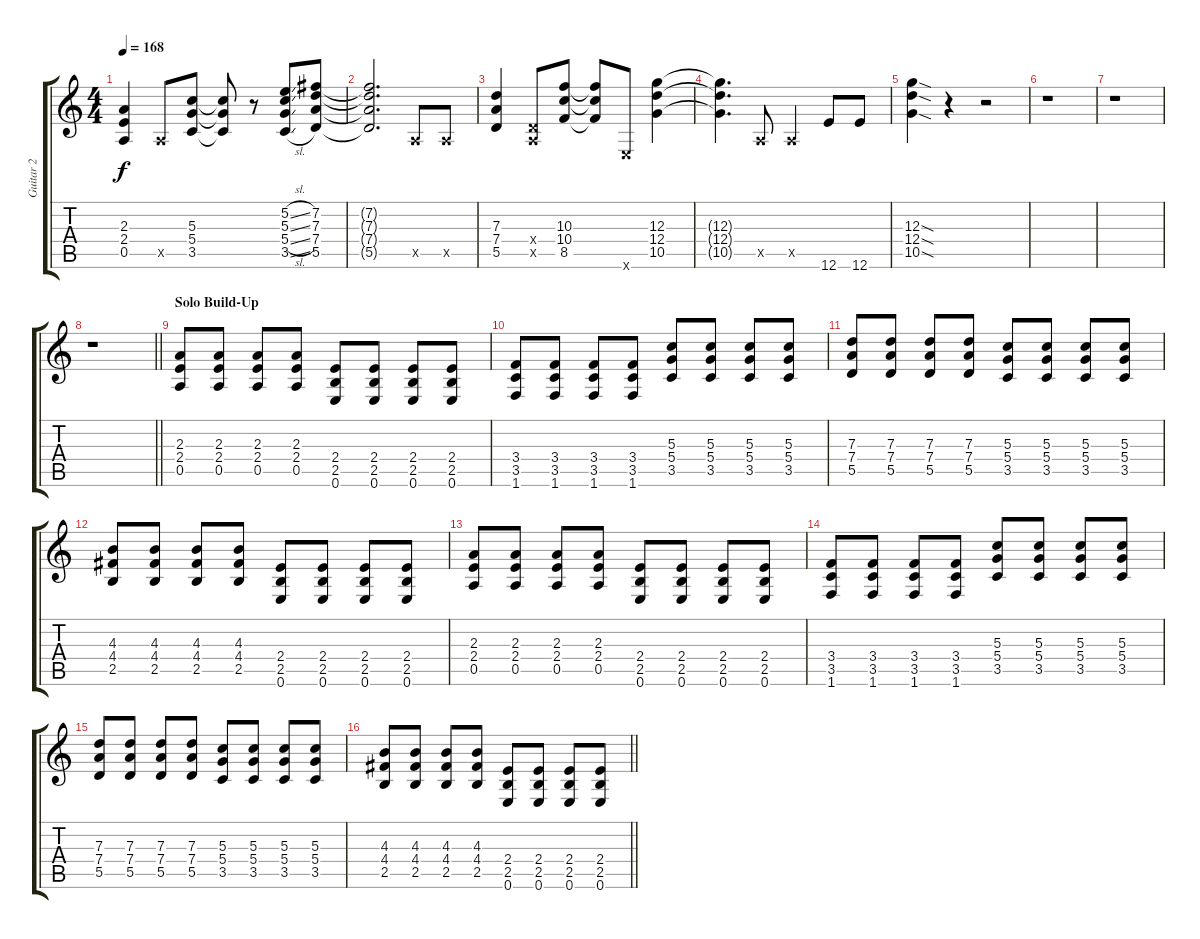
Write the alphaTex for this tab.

\track ("Guitar 2" "Guitar 2") {instrument distortionguitar}
\staff {score tabs}
\tuning (E4 B3 G3 D3 A2 E2) {hide}
\ts (4 4)
\tempo 168
\clef g2
\ks c
(2.3 2.4 0.5).4{dy f} 0.5{x}.8 (5.3 5.4 3.5).8 (5.3{t} 5.4{t} 3.5{t}).8 r.8 (5.2{sl} 5.3{sl} 5.4{sl} 3.5{sl}).8 (7.2 7.3 7.4 5.5).8 |
(7.2{t} 7.3{t} 7.4{t} 5.5{t}).2{d} 0.5{x}.8 0.5{x}.8 |
(7.3 7.4 5.5).4 (0.4{x} 0.5{x}).8 (10.3 10.4 8.5).8 (10.3{t} 10.4{t} 8.5{t}).8 0.6{x}.8 (12.3 12.4 10.5).4 |
(12.3{t} 12.4{t} 10.5{t}).4{d} 0.5{x}.8 0.5{x}.4 12.6.8 12.6.8 |
(12.3{sod} 12.4{sod} 10.5{sod}).4 r.4 r.2 |
r.1 |
r.1 |
\barLineRight lightlight
r.1 |
\section ("" "Solo Build-Up")
(2.3 2.4 0.5).8 (2.3 2.4 0.5).8 (2.3 2.4 0.5).8 (2.3 2.4 0.5).8 (2.4 2.5 0.6).8 (2.4 2.5 0.6).8 (2.4 2.5 0.6).8 (2.4 2.5 0.6).8 |
(3.4 3.5 1.6).8 (3.4 3.5 1.6).8 (3.4 3.5 1.6).8 (3.4 3.5 1.6).8 (5.3 5.4 3.5).8 (5.3 5.4 3.5).8 (5.3 5.4 3.5).8 (5.3 5.4 3.5).8 |
(7.3 7.4 5.5).8 (7.3 7.4 5.5).8 (7.3 7.4 5.5).8 (7.3 7.4 5.5).8 (5.3 5.4 3.5).8 (5.3 5.4 3.5).8 (5.3 5.4 3.5).8 (5.3 5.4 3.5).8 |
(4.3 4.4 2.5).8 (4.3 4.4 2.5).8 (4.3 4.4 2.5).8 (4.3 4.4 2.5).8 (2.4 2.5 0.6).8 (2.4 2.5 0.6).8 (2.4 2.5 0.6).8 (2.4 2.5 0.6).8 |
(2.3 2.4 0.5).8 (2.3 2.4 0.5).8 (2.3 2.4 0.5).8 (2.3 2.4 0.5).8 (2.4 2.5 0.6).8 (2.4 2.5 0.6).8 (2.4 2.5 0.6).8 (2.4 2.5 0.6).8 |
(3.4 3.5 1.6).8 (3.4 3.5 1.6).8 (3.4 3.5 1.6).8 (3.4 3.5 1.6).8 (5.3 5.4 3.5).8 (5.3 5.4 3.5).8 (5.3 5.4 3.5).8 (5.3 5.4 3.5).8 |
(7.3 7.4 5.5).8 (7.3 7.4 5.5).8 (7.3 7.4 5.5).8 (7.3 7.4 5.5).8 (5.3 5.4 3.5).8 (5.3 5.4 3.5).8 (5.3 5.4 3.5).8 (5.3 5.4 3.5).8 |
\barLineRight lightlight
(4.3 4.4 2.5).8 (4.3 4.4 2.5).8 (4.3 4.4 2.5).8 (4.3 4.4 2.5).8 (2.4 2.5 0.6).8 (2.4 2.5 0.6).8 (2.4 2.5 0.6).8 (2.4 2.5 0.6).8
